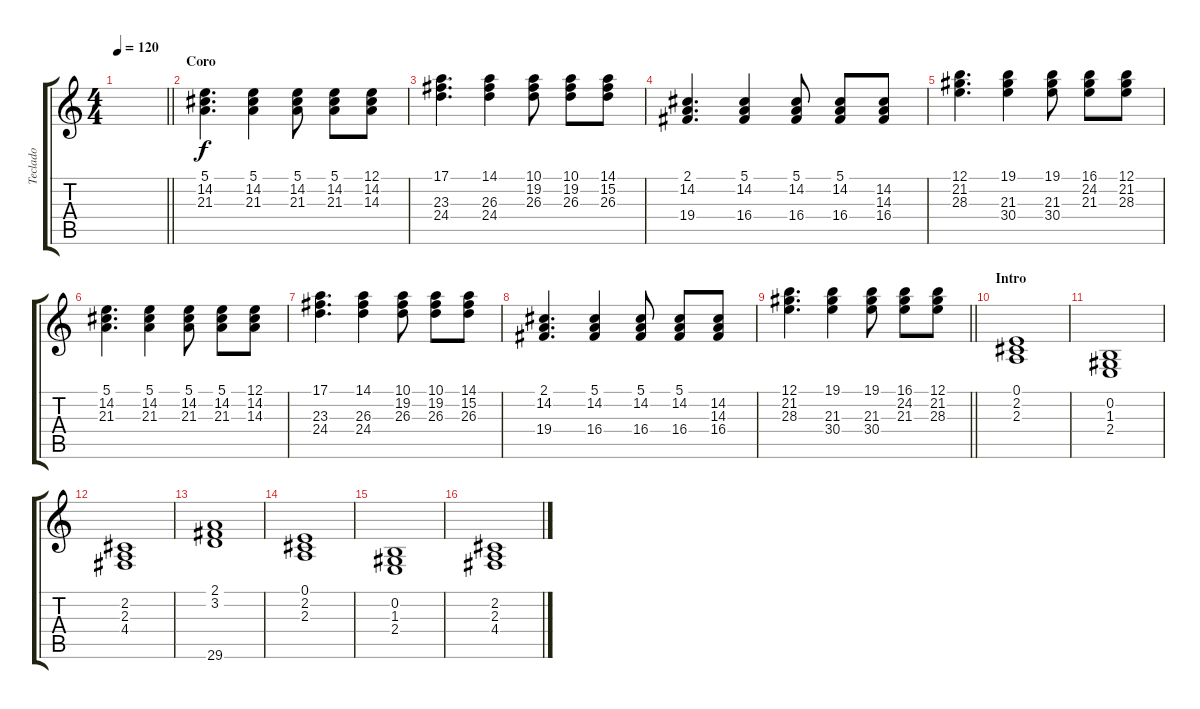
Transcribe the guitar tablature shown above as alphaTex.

\track ("Teclado" "Teclado") {instrument drawbarorgan}
\staff {score tabs}
\tuning (E4 B3 G3 D3 A2 E2) {hide}
\ts (4 4)
\tempo 120
\clef g2
\barLineRight lightlight
\ks c
|
\section ("" "Coro")
(5.1 14.2 21.3).4{d} (5.1 14.2 21.3).4 (5.1 14.2 21.3).8 (5.1 14.2 21.3).8 (12.1 14.2 14.3).8 |
(17.1 23.3 24.4).4{d} (14.1 26.3 24.4).4 (10.1 19.2 26.3).8 (10.1 19.2 26.3).8 (14.1 15.2 26.3).8 |
(2.1 14.2 19.4).4{d} (5.1 14.2 16.4).4 (5.1 14.2 16.4).8 (5.1 14.2 16.4).8 (14.2 14.3 16.4).8 |
(12.1 21.2 28.3).4{d} (19.1 21.3 30.4).4 (19.1 21.3 30.4).8 (16.1 24.2 21.3).8 (12.1 21.2 28.3).8 |
(5.1 14.2 21.3).4{d} (5.1 14.2 21.3).4 (5.1 14.2 21.3).8 (5.1 14.2 21.3).8 (12.1 14.2 14.3).8 |
(17.1 23.3 24.4).4{d} (14.1 26.3 24.4).4 (10.1 19.2 26.3).8 (10.1 19.2 26.3).8 (14.1 15.2 26.3).8 |
(2.1 14.2 19.4).4{d} (5.1 14.2 16.4).4 (5.1 14.2 16.4).8 (5.1 14.2 16.4).8 (14.2 14.3 16.4).8 |
\barLineRight lightlight
(12.1 21.2 28.3).4{d} (19.1 21.3 30.4).4 (19.1 21.3 30.4).8 (16.1 24.2 21.3).8 (12.1 21.2 28.3).8 |
\section ("" "Intro")
(0.1 2.2 2.3).1 |
(0.2 1.3 2.4).1 |
(2.2 2.3 4.4).1 |
(2.1 3.2 29.6).1 |
(0.1 2.2 2.3).1 |
(0.2 1.3 2.4).1 |
(2.2 2.3 4.4).1
